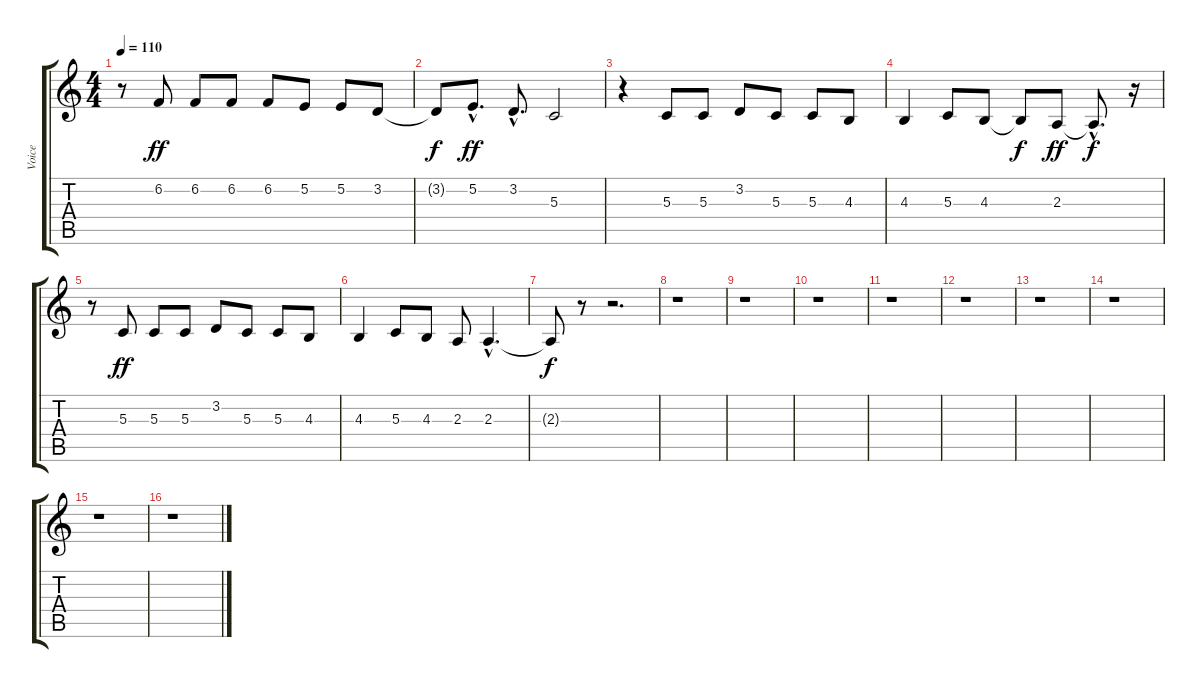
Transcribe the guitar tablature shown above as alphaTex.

\track ("Voice" "Voice") {instrument flute}
\staff {score tabs}
\tuning (E4 B3 G3 D3 A2 E2) {hide}
\ts (4 4)
\tempo 110
\clef g2
\ks c
r.8{dy ff} 6.2.8 6.2.8 6.2.8 6.2.8 5.2.8 5.2.8 3.2.8 |
3.2{t}.8{dy f} 5.2{hac}.8{d dy ff} 3.2{hac}.8{d} 5.3.2 |
r.4 5.3.8 5.3.8 3.2.8 5.3.8 5.3.8 4.3.8 |
4.3.4 5.3.8 4.3.8 4.3{t}.8{dy f} 2.3.8{dy ff} 2.3{hac t}.8{d dy f} r.16 |
r.8 5.3.8{dy ff} 5.3.8 5.3.8 3.2.8 5.3.8 5.3.8 4.3.8 |
4.3.4 5.3.8 4.3.8 2.3.8 2.3{hac}.4{d} |
2.3{t}.8{dy f} r.8 r.2{d} |
r.1 |
r.1 |
r.1 |
r.1 |
r.1 |
r.1 |
r.1 |
r.1 |
r.1
